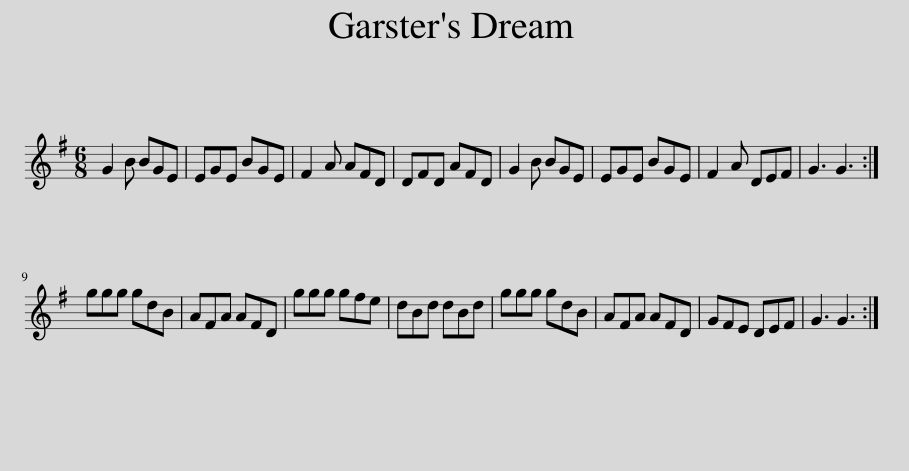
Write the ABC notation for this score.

X:1
L:1/8
M:6/8
I:linebreak $
K:G
V:1 treble
V:1
 G2 B BGE | EGE BGE | F2 A AFD | DFD AFD | G2 B BGE | %5
 EGE BGE | F2 A DEF | G3 G3 :|$ ggg gdB | AFA AFD | %10
 ggg gfe | dBd dBd | ggg gdB | AFA AFD | GFE DEF | %15
 G3 G3 :| %16
